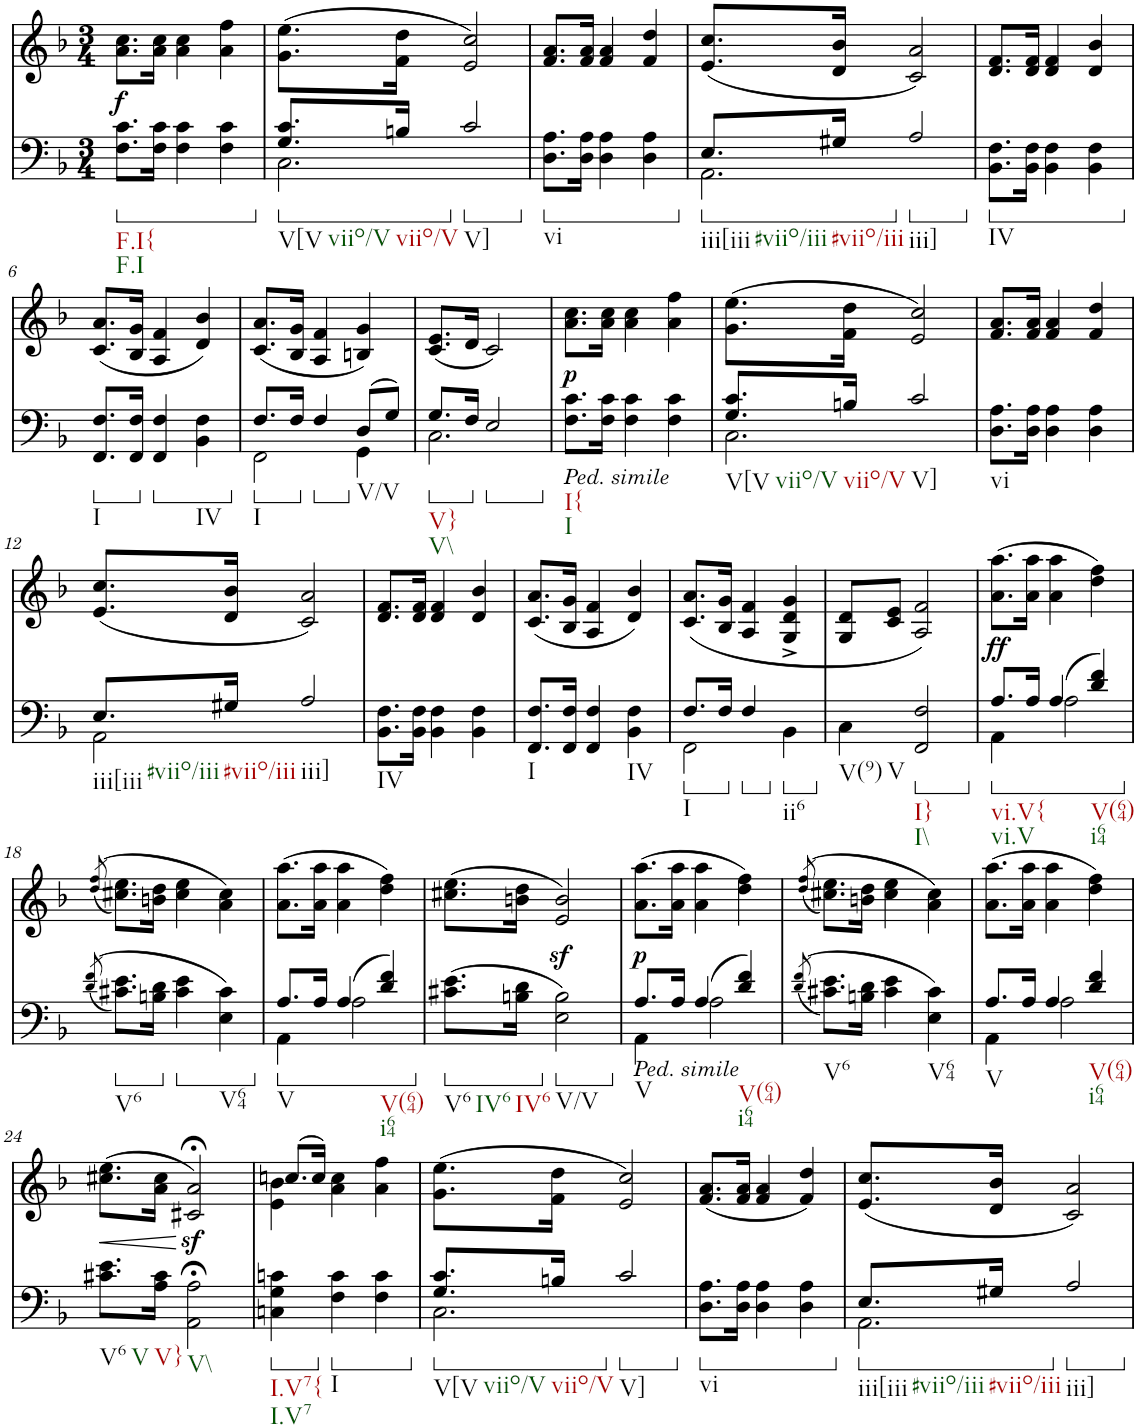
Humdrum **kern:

**kern	**kern	**dynam
*part2	*part1	*part1
*staff2	*staff1	*staff1
*I"Piano	*I"Piano	*
*I'Pno	*I'Pno	*
*clefF4	*clefG2	*
*k[b-]	*k[b-]	*
*F:	*F:	*
*M3/4	*M3/4	*
*ped	*	*
=1	=1	=1
!LO:TX:b:t=F.I{	!	!
!LO:TX:b:t=F.I	!	!
!	!	!LO:DY:b
8.F\ 8.c\L	8.a\ 8.cc\L	f
16F\ 16c\Jk	16a\ 16cc\Jk	.
4F\ 4c\	4a\ 4cc\	.
4F\ 4c\	4a\ 4ff\	.
=2	=2	=2
*Xped	*	*
*ped	*	*
*^	*	*
!LO:TX:b:t=V[V	!	!	!
!LO:TX:b:t=viio/V	!	!	!
8.G/ 8.c/L	2.C\	(8.g\ 8.ee\L	.
!LO:TX:b:t=viio/V	!	!	!
16Bn/Jk	.	16f\ 16dd\Jk	.
*Xped	*	*	*
*ped	*	*	*
!LO:TX:b:t=V]	!	!	!
2c/	.	2e/ 2cc/)	.
*v	*v	*	*
=3	=3	=3
*Xped	*	*
*ped	*	*
!LO:TX:b:t=vi	!	!
8.D\ 8.A\L	8.f/ 8.a/L	.
16D\ 16A\Jk	16f/ 16a/Jk	.
4D\ 4A\	4f/ 4a/	.
4D\ 4A\	4f/ 4dd/	.
=4	=4	=4
*Xped	*	*
*ped	*	*
*^	*	*
!LO:TX:b:t=iii[iii	!	!	!
!LO:TX:b:t=#viio/iii	!	!	!
8.E/L	2.AA\	(8.e/ 8.cc/L	.
!LO:TX:b:t=#viio/iii	!	!	!
16G#X/Jk	.	16d/ 16b-/Jk	.
*Xped	*	*	*
*ped	*	*	*
!LO:TX:b:t=iii]	!	!	!
2A/	.	2c/ 2a/)	.
*v	*v	*	*
=5	=5	=5
*Xped	*	*
*ped	*	*
!LO:TX:b:t=IV	!	!
8.BB-\ 8.F\L	8.d/ 8.f/L	.
16BB-\ 16F\Jk	16d/ 16f/Jk	.
4BB-\ 4F\	4d/ 4f/	.
4BB-\ 4F\	4d/ 4b-/	.
!!LO:LB:g=z
=6	=6	=6
*Xped	*	*
*ped	*	*
!LO:TX:b:t=I	!	!
8.FF/ 8.F/L	(8.c/ 8.a/L	.
16FF/ 16F/Jk	16B-/ 16g/Jk	.
*Xped	*	*
*ped	*	*
4FF/ 4F/	4A/ 4f/	.
!LO:TX:b:t=IV	!	!
4BB-\ 4F\	4d/ 4b-/)	.
=7	=7	=7
*Xped	*	*
*ped	*	*
*^	*	*
!LO:TX:b:t=I	!	!	!
8.F/L	2FF\	(8.c/ 8.a/L	.
16F/Jk	.	16B-/ 16g/Jk	.
*Xped	*	*	*
*ped	*	*	*
4F/	.	4A/ 4f/	.
*Xped	*	*	*
!LO:TX:b:t=V/V	!	!	!
(8D/L	4GG\	4Bn/ 4g/)	.
8G/J)	.	.	.
=8	=8	=8	=8
*ped	*	*	*
!LO:TX:b:t=V}	!	!	!
!LO:TX:b:t=V\\	!	!	!
8.G/L	2.C\	(8.c/ 8.e/L	.
16F/Jk	.	16d/Jk	.
*Xped	*	*	*
*ped	*	*	*
2E/	.	2c/)	.
*v	*v	*	*
=9	=9	=9
*Xped	*	*
!LO:TX:b:i:t=Ped. simile	!	!
!LO:TX:b:t=I{	!	!
!LO:TX:b:t=I	!	!
!	!	!LO:DY:b
8.F\ 8.c\L	8.a\ 8.cc\L	p
16F\ 16c\Jk	16a\ 16cc\Jk	.
4F\ 4c\	4a\ 4cc\	.
4F\ 4c\	4a\ 4ff\	.
=10	=10	=10
*^	*	*
!LO:TX:b:t=V[V	!	!	!
!LO:TX:b:t=viio/V	!	!	!
8.G/ 8.c/L	2.C\	(8.g\ 8.ee\L	.
!LO:TX:b:t=viio/V	!	!	!
16Bn/Jk	.	16f\ 16dd\Jk	.
!LO:TX:b:t=V]	!	!	!
2c/	.	2e/ 2cc/)	.
*v	*v	*	*
=11	=11	=11
!LO:TX:b:t=vi	!	!
8.D\ 8.A\L	8.f/ 8.a/L	.
16D\ 16A\Jk	16f/ 16a/Jk	.
4D\ 4A\	4f/ 4a/	.
4D\ 4A\	4f/ 4dd/	.
!!LO:LB:g=z
=12	=12	=12
*^	*	*
!LO:TX:b:t=iii[iii	!	!	!
!LO:TX:b:t=#viio/iii	!	!	!
8.E/L	2AA\	(8.e/ 8.cc/L	.
!LO:TX:b:t=#viio/iii	!	!	!
16G#X/Jk	.	16d/ 16b-/Jk	.
!LO:TX:b:t=iii]	!	!	!
2A/	.	2c/ 2a/)	.
.	4ryy	.	.
=13	=13	=13	=13
!LO:TX:b:t=IV	!	!	!
*v	*v	*	*
8.BB-\ 8.F\L	8.d/ 8.f/L	.
16BB-\ 16F\Jk	16d/ 16f/Jk	.
4BB-\ 4F\	4d/ 4f/	.
4BB-\ 4F\	4d/ 4b-/	.
=14	=14	=14
!LO:TX:b:t=I	!	!
8.FF/ 8.F/L	(8.c/ 8.a/L	.
16FF/ 16F/Jk	16B-/ 16g/Jk	.
4FF/ 4F/	4A/ 4f/	.
!LO:TX:b:t=IV	!	!
4BB-\ 4F\	4d/ 4b-/)	.
=15	=15	=15
*ped	*	*
*^	*	*
!LO:TX:b:t=I	!	!	!
8.F/L	2FF\	(8.c/ 8.a/L	.
16F/Jk	.	16B-/ 16g/Jk	.
*Xped	*	*	*
*ped	*	*	*
4F/	.	4A/ 4f/	.
*Xped	*	*	*
*ped	*	*	*
!LO:TX:b:t=ii6	!	!	!
4ryy	4BB-\	4G/^ 4d/^ 4g/^	.
*v	*v	*	*
=16	=16	=16
*Xped	*	*
*^	*	*
!LO:TX:b:t=V(9)	!	!	!
!LO:TX:b:t=V	!	!	!
*v	*v	*	*
4C\	8G/ 8d/L	.
.	8c/ 8e/J	.
*ped	*	*
!LO:TX:b:t=I}	!	!
!LO:TX:b:t=I\\	!	!
2FF/ 2F/	2A/ 2f/)	.
=17	=17	=17
*Xped	*	*
*ped	*	*
*^	*	*
!LO:TX:b:t=vi.V{	!	!	!
!LO:TX:b:t=vi.V	!	!	!
!	!	!	!LO:DY:b
8.A/L	4AA\	(8.a\ 8.aa\L	ff
16A/Jk	.	16a\ 16aa\Jk	.
(4A/	2A\	4a\ 4aa\	.
!LO:TX:b:t=V(64)	!	!	!
!LO:TX:b:t=i64	!	!	!
4d/ 4f/)	.	4dd\ 4ff\)	.
*v	*v	*	*
!!LO:LB:g=z
=18	=18	=18
*Xped	*	*
*ped	*	*
((8qd/ 8qf/	((8qdd/ 8qff/	.
!LO:TX:b:t=V6	!	!
8.c#X\ 8.e\L)	8.cc#X\ 8.ee\L)	.
16Bn\ 16d\Jk	16bn\ 16dd\Jk	.
*Xped	*	*
*ped	*	*
4c#\ 4e\	4cc#\ 4ee\	.
!LO:TX:b:t=V64	!	!
4E\ 4c#\)	4a\ 4cc#\)	.
=19	=19	=19
*Xped	*	*
*ped	*	*
*^	*	*
!LO:TX:b:t=V	!	!	!
8.A/L	4AA\	(8.a\ 8.aa\L	.
16A/Jk	.	16a\ 16aa\Jk	.
(4A/	2A\	4a\ 4aa\	.
!LO:TX:b:t=V(64)	!	!	!
!LO:TX:b:t=i64	!	!	!
4d/ 4f/)	.	4dd\ 4ff\)	.
*v	*v	*	*
=20	=20	=20
*Xped	*	*
*ped	*	*
!LO:TX:b:t=V6	!	!
!LO:TX:b:t=IV6	!	!
(8.c#X\ 8.e\L	(8.cc#X\ 8.ee\L	.
!LO:TX:b:t=IV6	!	!
16Bn\ 16d\Jk	16bn\ 16dd\Jk	.
*Xped	*	*
*ped	*	*
!LO:TX:b:t=V/V	!	!
2E\ 2B\)	2e/z< 2b/z<)	.
=21	=21	=21
*Xped	*	*
*^	*	*
!LO:TX:b:i:t=Ped. simile	!	!	!
!LO:TX:b:t=V	!	!	!
!	!	!	!LO:DY:b
8.A/L	4AA\	(8.a\ 8.aa\L	p
16A/Jk	.	16a\ 16aa\Jk	.
(4A/	2A\	4a\ 4aa\	.
!LO:TX:b:t=V(64)	!	!	!
!LO:TX:b:t=i64	!	!	!
4d/ 4f/)	.	4dd\ 4ff\)	.
*v	*v	*	*
=22	=22	=22
((8qd/ 8qf/	((8qdd/ 8qff/	.
!LO:TX:b:t=V6	!	!
8.c#X\ 8.e\L)	8.cc#X\ 8.ee\L)	.
16Bn\ 16d\Jk	16bn\ 16dd\Jk	.
4c#\ 4e\	4cc#\ 4ee\	.
!LO:TX:b:t=V64	!	!
4E\ 4c#\)	4a\ 4cc#\)	.
=23	=23	=23
*^	*	*
!LO:TX:b:t=V	!	!	!
8.A/L	4AA\	(8.a\ 8.aa\L	.
16A/Jk	.	16a\ 16aa\Jk	.
4A/	2A\	4a\ 4aa\	.
!LO:TX:b:t=V(64)	!	!	!
!LO:TX:b:t=i64	!	!	!
4d/ 4f/	.	4dd\ 4ff\)	.
*v	*v	*	*
!!LO:LB:g=z
=24	=24	=24
!LO:TX:b:t=V6	!	!
!LO:TX:b:t=V	!	!
!	!	!LO:HP:b
8.c#X\ 8.e\L	(8.cc#X\ 8.ee\L	<
!LO:TX:b:t=V}	!	!
16A\ 16c#\Jk	16a\ 16cc#\Jk	.
!LO:TX:b:t=V\\	!	!
2AA\;< 2A\;<	2c#X/z<;< 2a/z<;<)	[
=25	=25	=25
*ped	*	*
*	*^	*
!LO:TX:b:t=I.V7{	!	!	!
!LO:TX:b:t=I.V7	!	!	!
4Cn\ 4G\ 4cn\	(8.ccn/L	4e\ 4b-\	.
.	16cc/Jk)	.	.
*Xped	*	*	*
*ped	*	*	*
!LO:TX:b:t=I	!	!	!
4F\ 4c\	2ryy	4a\ 4cc\	.
4F\ 4c\	.	4a\ 4ff\	.
*	*v	*v	*
=26	=26	=26
*Xped	*	*
*ped	*	*
*^	*^	*
!LO:TX:b:t=V[V	!	!	!	!
!LO:TX:b:t=viio/V	!	!	!	!
*	*	*v	*v	*
8.G/ 8.c/L	2.C\	(8.g\ 8.ee\L	.
!LO:TX:b:t=viio/V	!	!	!
16Bn/Jk	.	16f\ 16dd\Jk	.
*Xped	*	*	*
*ped	*	*	*
!LO:TX:b:t=V]	!	!	!
2c/	.	2e/ 2cc/)	.
*v	*v	*	*
=27	=27	=27
*Xped	*	*
*ped	*	*
!LO:TX:b:t=vi	!	!
8.D\ 8.A\L	(8.f/ 8.a/L	.
16D\ 16A\Jk	16f/ 16a/Jk	.
4D\ 4A\	4f/ 4a/	.
4D\ 4A\	4f/ 4dd/)	.
=28	=28	=28
*Xped	*	*
*ped	*	*
*^	*	*
!LO:TX:b:t=iii[iii	!	!	!
!LO:TX:b:t=#viio/iii	!	!	!
8.E/L	2.AA\	(8.e/ 8.cc/L	.
!LO:TX:b:t=#viio/iii	!	!	!
16G#X/Jk	.	16d/ 16b-/Jk	.
*Xped	*	*	*
*ped	*	*	*
!LO:TX:b:t=iii]	!	!	!
2A/	.	2c/ 2a/)	.
*v	*v	*	*
*Xped	*	*
=	=	=
*-	*-	*-
